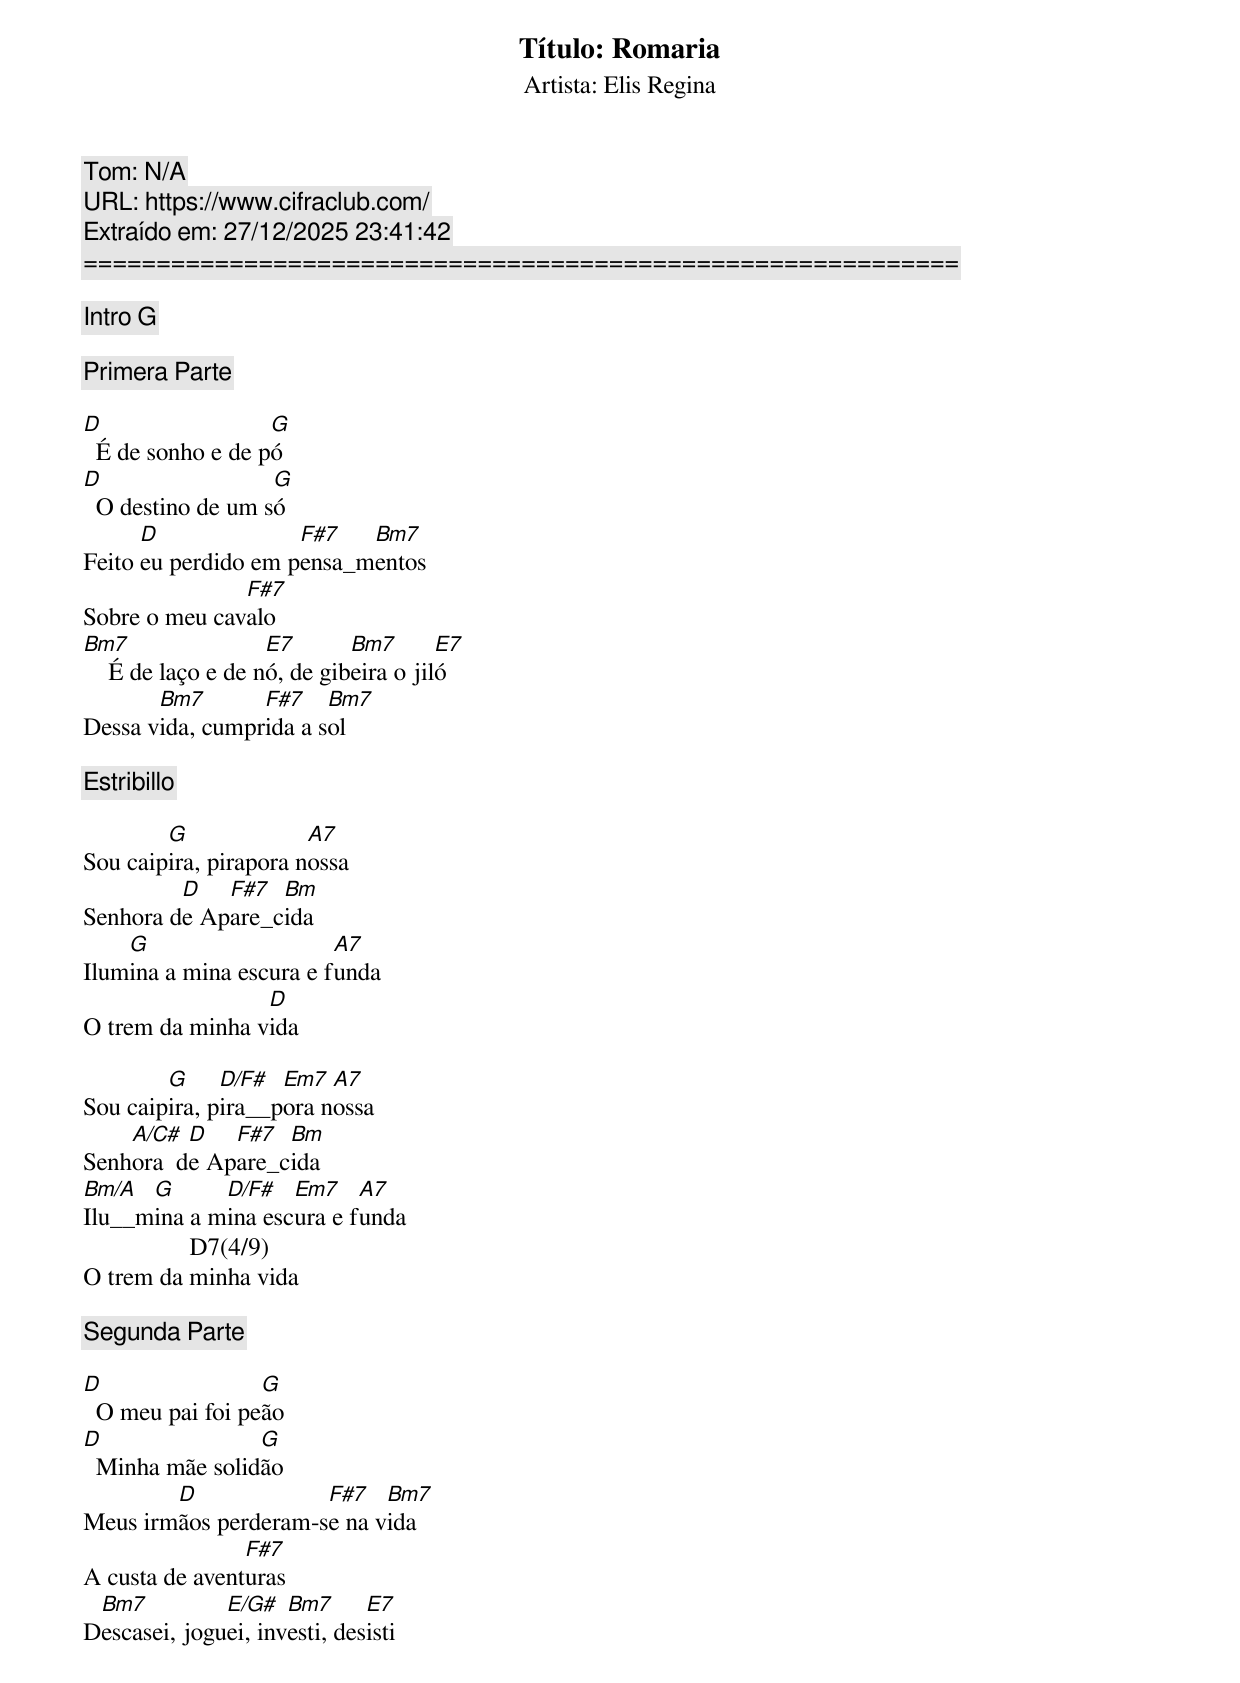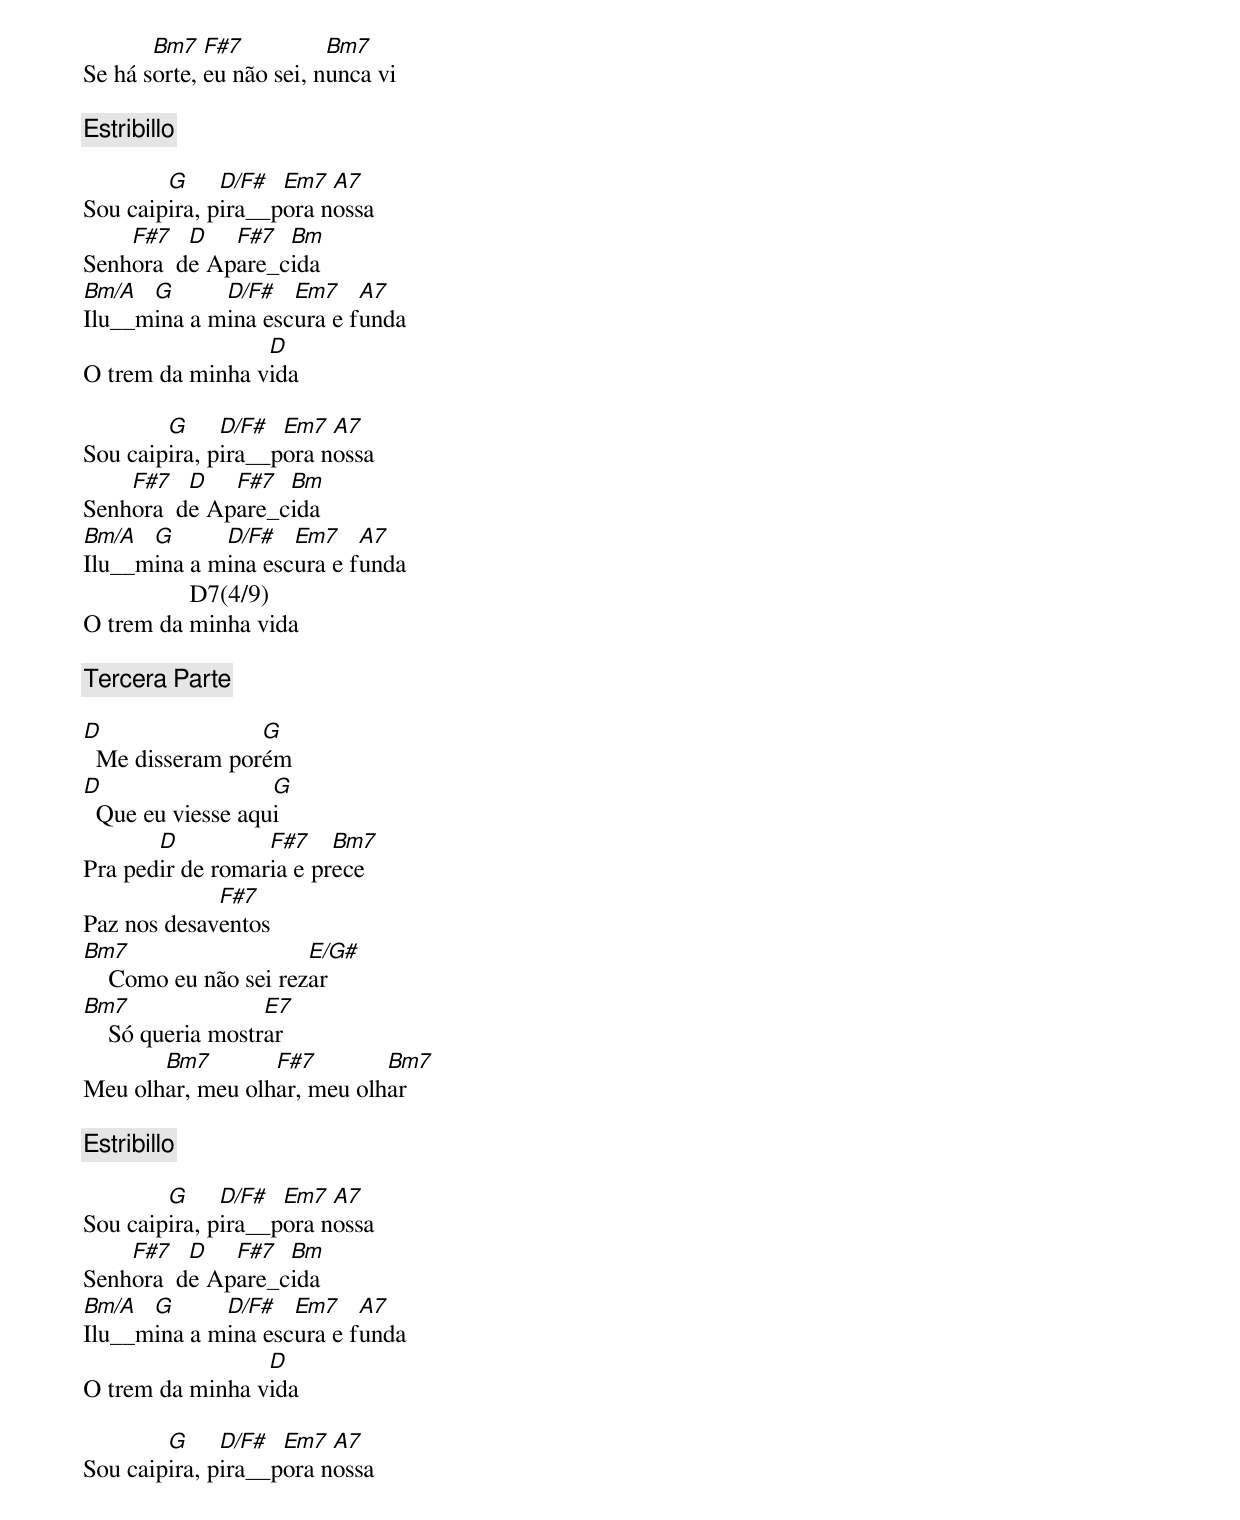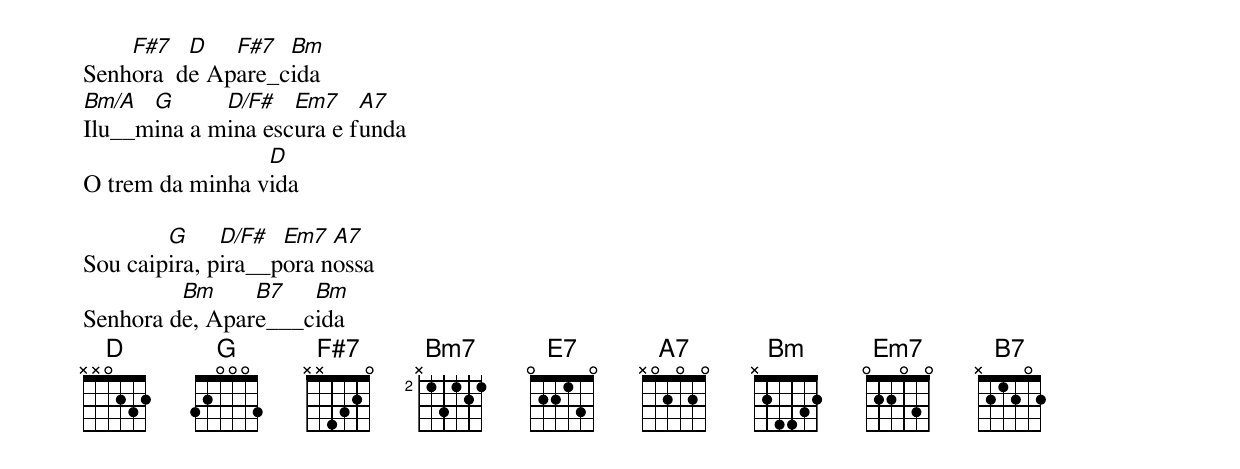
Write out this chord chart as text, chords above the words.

Título: Romaria
Artista: Elis Regina
Tom: N/A
URL: https://www.cifraclub.com/
Extraído em: 27/12/2025 23:41:42
============================================================

[Intro] G

[Primera Parte]

D                  G
  É de sonho e de pó
D                  G
  O destino de um só
      D              F#7   Bm7
Feito eu perdido em pensa_mentos
               F#7
Sobre o meu cavalo
Bm7                 E7       Bm7       E7
    É de laço e de nó, de gibeira o jiló
       Bm7       F#7    Bm7
Dessa vida, cumprida a sol

[Estribillo]

        G              A7
Sou caipira, pirapora nossa
         D   F#7  Bm
Senhora de Apare_cida
    G                    A7
Ilumina a mina escura e funda
                 D
O trem da minha vida

        G     D/F#  Em7  A7
Sou caipira, pira__pora nossa
    A/C#  D   F#7  Bm
Senhora  de Apare_cida
Bm/A  G      D/F#   Em7    A7
Ilu__mina a mina escura e funda
                 D7(4/9)
O trem da minha vida

[Segunda Parte]

D                 G
  O meu pai foi peão
D                G
  Minha mãe solidão
        D             F#7   Bm7
Meus irmãos perderam-se na vida
                F#7
A custa de aventuras
 Bm7          E/G#   Bm7      E7
Descasei, joguei, investi, desisti
       Bm7   F#7          Bm7
Se há sorte, eu não sei, nunca vi

[Estribillo]

        G     D/F#  Em7  A7
Sou caipira, pira__pora nossa
    F#7   D   F#7  Bm
Senhora  de Apare_cida
Bm/A  G      D/F#   Em7    A7
Ilu__mina a mina escura e funda
                 D
O trem da minha vida

        G     D/F#  Em7  A7
Sou caipira, pira__pora nossa
    F#7   D   F#7  Bm
Senhora  de Apare_cida
Bm/A  G      D/F#   Em7    A7
Ilu__mina a mina escura e funda
                 D7(4/9)
O trem da minha vida

[Tercera Parte]

D                G
  Me disseram porém
D                  G
  Que eu viesse aqui
       D          F#7    Bm7
Pra pedir de romaria e prece
             F#7
Paz nos desaventos
Bm7                    E/G#
    Como eu não sei rezar
Bm7                E7
    Só queria mostrar
       Bm7        F#7        Bm7
Meu olhar, meu olhar, meu olhar

[Estribillo]

        G     D/F#  Em7  A7
Sou caipira, pira__pora nossa
    F#7   D   F#7  Bm
Senhora  de Apare_cida
Bm/A  G      D/F#   Em7    A7
Ilu__mina a mina escura e funda
                 D
O trem da minha vida

        G     D/F#  Em7  A7
Sou caipira, pira__pora nossa
    F#7   D   F#7  Bm
Senhora  de Apare_cida
Bm/A  G      D/F#   Em7    A7
Ilu__mina a mina escura e funda
                 D
O trem da minha vida

        G     D/F#  Em7  A7
Sou caipira, pira__pora nossa
         Bm     B7   Bm
Senhora de, Apare___cida
